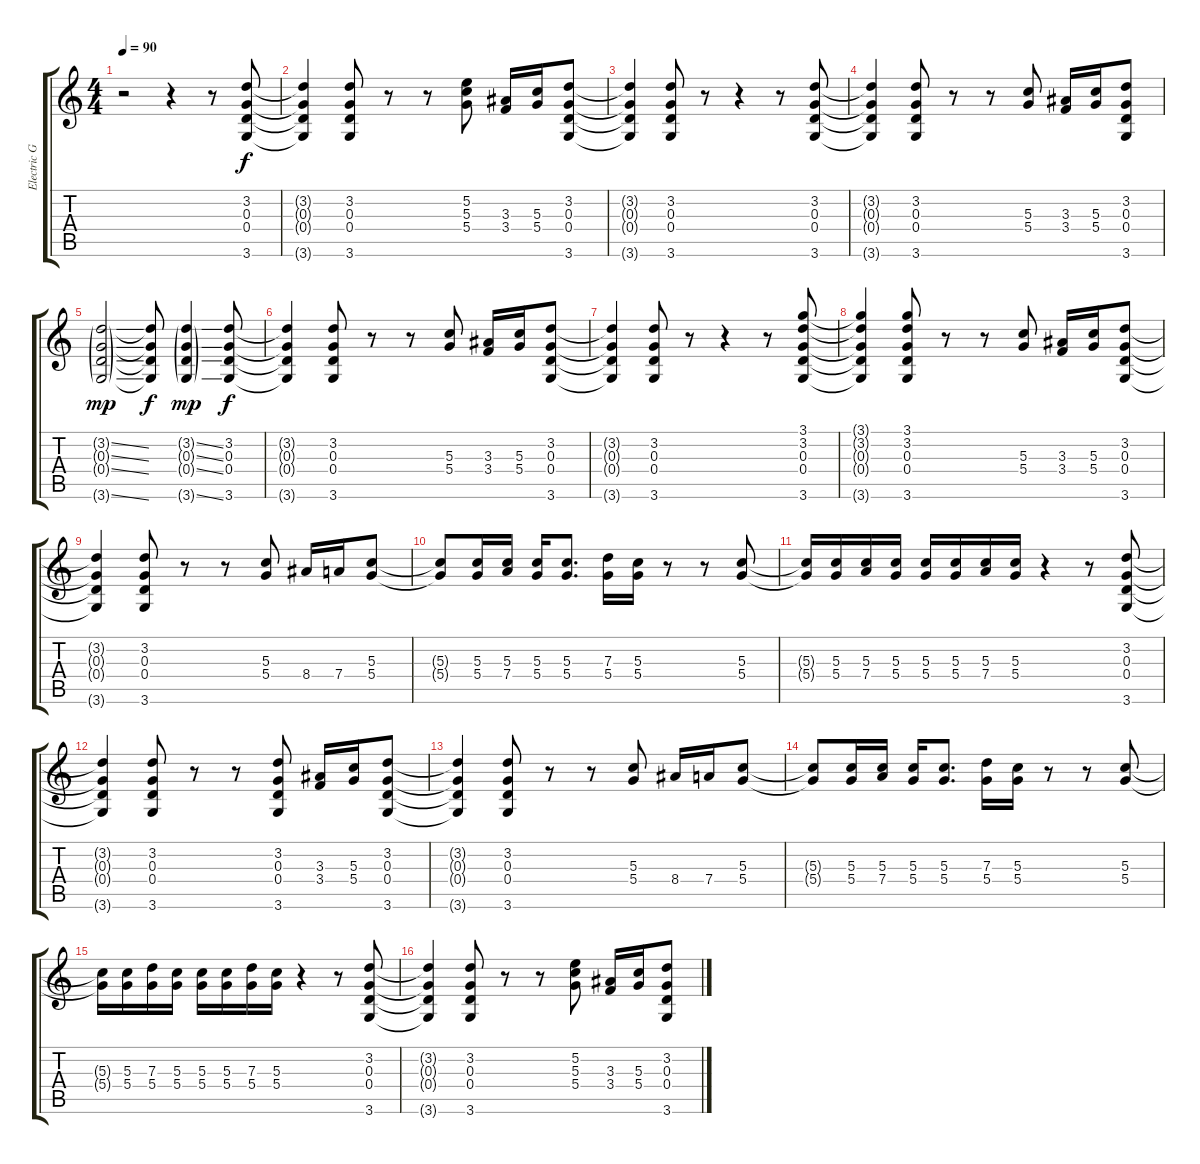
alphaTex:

\track ("Electric Guitar III" "Electric G") {instrument distortionguitar}
\staff {score tabs}
\tuning (E4 B3 G3 D3 A2 E2) {hide}
\ts (4 4)
\tempo 90
\clef g2
\ks c
r.2{dy f instrument distortionguitar} r.4 r.8 (3.2 0.3 0.4 3.6).8 |
(3.2{t} 0.3{t} 0.4{t} 3.6{t}).4 (3.2 0.3 0.4 3.6).8 r.8 r.8 (5.2 5.3 5.4).8 (3.3 3.4).16 (5.3 5.4).16 (3.2 0.3 0.4 3.6).8 |
(3.2{t} 0.3{t} 0.4{t} 3.6{t}).4 (3.2 0.3 0.4 3.6).8 r.8 r.4 r.8 (3.2 0.3 0.4 3.6).8 |
(3.2{t} 0.3{t} 0.4{t} 3.6{t}).4 (3.2 0.3 0.4 3.6).8 r.8 r.8 (5.3 5.4).8 (3.3 3.4).16 (5.3 5.4).16 (3.2 0.3 0.4 3.6).8 |
(3.2{ss g} 0.3{ss g} 0.4{ss g} 3.6{ss g}).2{dy mp} (3.2{t} 0.3{t} 0.4{t} 3.6{t}).8{dy f} (3.2{ss g} 0.3{ss g} 0.4{ss g} 3.6{ss g}).4{dy mp} (3.2 0.3 0.4 3.6).8{dy f} |
(3.2{t} 0.3{t} 0.4{t} 3.6{t}).4 (3.2 0.3 0.4 3.6).8 r.8 r.8 (5.3 5.4).8 (3.3 3.4).16 (5.3 5.4).16 (3.2 0.3 0.4 3.6).8 |
(3.2{t} 0.3{t} 0.4{t} 3.6{t}).4 (3.2 0.3 0.4 3.6).8 r.8 r.4 r.8 (3.1 3.2 0.3 0.4 3.6).8 |
(3.1{t} 3.2{t} 0.3{t} 0.4{t} 3.6{t}).4 (3.1 3.2 0.3 0.4 3.6).8 r.8 r.8 (5.3 5.4).8 (3.3 3.4).16 (5.3 5.4).16 (3.2 0.3 0.4 3.6).8 |
(3.2{t} 0.3{t} 0.4{t} 3.6{t}).4 (3.2 0.3 0.4 3.6).8 r.8 r.8 (5.3 5.4).8 8.4.16 7.4.16 (5.3 5.4).8 |
(5.3{t} 5.4{t}).8 (5.3 5.4).16 (5.3 7.4).16 (5.3 5.4).16 (5.3 5.4).8{d} (7.3 5.4).16 (5.3 5.4).16 r.8 r.8 (5.3 5.4).8 |
(5.3{t} 5.4{t}).16 (5.3 5.4).16 (5.3 7.4).16 (5.3 5.4).16 (5.3 5.4).16 (5.3 5.4).16 (5.3 7.4).16 (5.3 5.4).16 r.4 r.8 (3.2 0.3 0.4 3.6).8 |
(3.2{t} 0.3{t} 0.4{t} 3.6{t}).4 (3.2 0.3 0.4 3.6).8 r.8 r.8 (3.2 0.3 0.4 3.6).8 (3.3 3.4).16 (5.3 5.4).16 (3.2 0.3 0.4 3.6).8 |
(3.2{t} 0.3{t} 0.4{t} 3.6{t}).4 (3.2 0.3 0.4 3.6).8 r.8 r.8 (5.3 5.4).8 8.4.16 7.4.16 (5.3 5.4).8 |
(5.3{t} 5.4{t}).8 (5.3 5.4).16 (5.3 7.4).16 (5.3 5.4).16 (5.3 5.4).8{d} (7.3 5.4).16 (5.3 5.4).16 r.8 r.8 (5.3 5.4).8 |
(5.3{t} 5.4{t}).16 (5.3 5.4).16 (7.3 5.4).16 (5.3 5.4).16 (5.3 5.4).16 (5.3 5.4).16 (7.3 5.4).16 (5.3 5.4).16 r.4 r.8 (3.2 0.3 0.4 3.6).8 |
(3.2{t} 0.3{t} 0.4{t} 3.6{t}).4 (3.2 0.3 0.4 3.6).8 r.8 r.8 (5.2 5.3 5.4).8 (3.3 3.4).16 (5.3 5.4).16 (3.2 0.3 0.4 3.6).8
